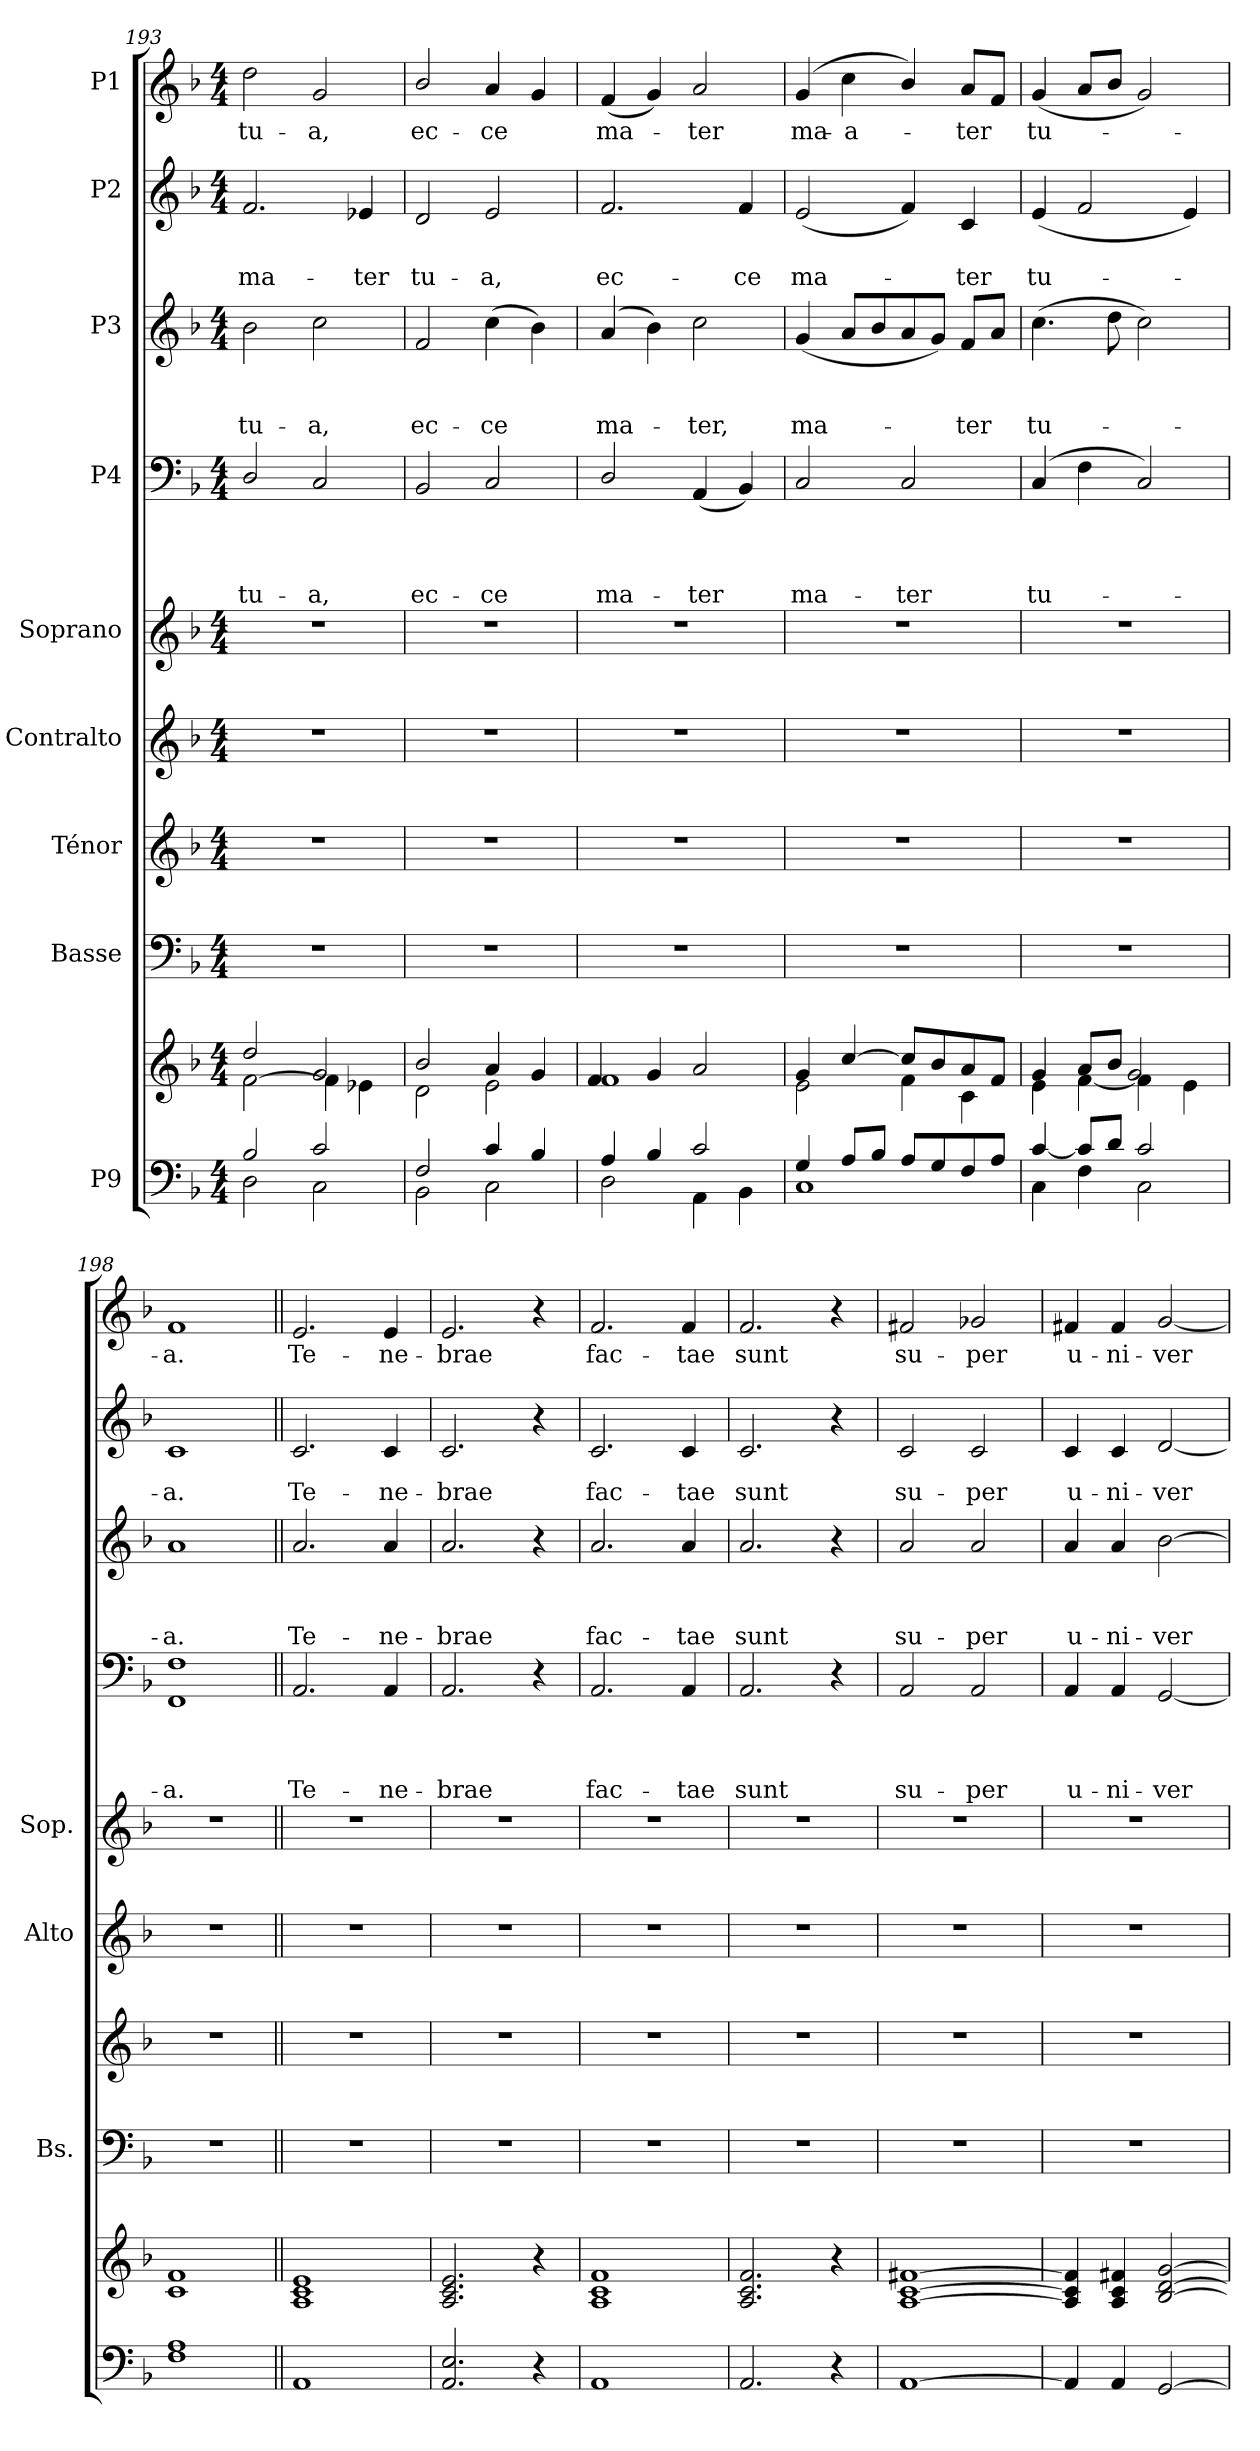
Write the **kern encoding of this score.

**kern	**kern	**kern	**kern	**kern	**kern	**kern	**text	**text	**text	**text	**kern	**text	**text	**text	**kern	**text	**text	**kern	**text
*part9	*part9	*part8	*part7	*part6	*part5	*part4	*part4	*part4	*part4	*part4	*part3	*part3	*part3	*part3	*part2	*part2	*part2	*part1	*part1
*staff10	*staff9	*staff8	*staff7	*staff6	*staff5	*staff4	*staff4	*staff4	*staff4	*staff4	*staff3	*staff3	*staff3	*staff3	*staff2	*staff2	*staff2	*staff1	*staff1
*I"P9	*	*I"Basse	*I"Ténor	*I"Contralto	*I"Soprano	*I"P4	*	*	*	*	*I"P3	*	*	*	*I"P2	*	*	*I"P1	*
*	*	*I'Bs.	*	*I'Alto	*I'Sop.	*	*	*	*	*	*	*	*	*	*	*	*	*	*
*clefF4	*clefG2	*clefF4	*clefG2	*clefG2	*clefG2	*clefF4	*	*	*	*	*clefG2	*	*	*	*clefG2	*	*	*clefG2	*
*	*	*	*ITrd7c12	*	*	*	*	*	*	*	*ITrd7c12	*	*	*	*	*	*	*	*
*k[b-]	*k[b-]	*k[b-]	*k[b-]	*k[b-]	*k[b-]	*k[b-]	*	*	*	*	*k[b-]	*	*	*	*k[b-]	*	*	*k[b-]	*
*F:	*F:	*F:	*F:	*F:	*F:	*F:	*	*	*	*	*F:	*	*	*	*F:	*	*	*F:	*
*M4/4	*M4/4	*M4/4	*M4/4	*M4/4	*M4/4	*M4/4	*	*	*	*	*M4/4	*	*	*	*M4/4	*	*	*M4/4	*
=193	=193	=193	=193	=193	=193	=193	=193	=193	=193	=193	=193	=193	=193	=193	=193	=193	=193	=193	=193
*^	*^	*	*	*	*	*	*	*	*	*	*	*	*	*	*	*	*	*	*
*	*^	*	*^	*	*	*	*	*	*	*	*	*	*	*	*	*	*	*	*	*	*
!	!	!	!	!	!	!	!	!	!	!	!	!	!	!LO:LY:b	!	!	!	!LO:LY:b	!	!	!LO:LY:b	!	!LO:LY:b
2B-/	2D\	1ryy	1ryy	2dd/	[<2f\	1r	1r	1r	1r	2D/	.	.	.	tu-	2B-\	.	.	tu-	2.f/	.	ma-	2dd\	tu-
!	!	!	!	!	!	!	!	!	!	!	!	!	!	!LO:LY:b	!	!	!	!LO:LY:b	!	!	!	!	!LO:LY:b
2c/	2C\	.	.	2g/	4f\]	.	.	.	.	2C/	.	.	.	-a,	2c\	.	.	-a,	.	.	.	2g/	-a,
!	!	!	!	!	!	!	!	!	!	!	!	!	!	!	!	!	!	!	!	!	!LO:LY:b	!	!
.	.	.	.	.	4e-X\	.	.	.	.	.	.	.	.	.	.	.	.	.	4e-X/	.	-ter	.	.
=194	=194	=194	=194	=194	=194	=194	=194	=194	=194	=194	=194	=194	=194	=194	=194	=194	=194	=194	=194	=194	=194	=194	=194
!	!	!	!	!	!	!	!	!	!	!	!	!	!	!LO:LY:b	!	!	!	!LO:LY:b	!	!	!LO:LY:b	!	!LO:LY:b
2F/	2BB-\	1ryy	1ryy	2d\	2b-/	1r	1r	1r	1r	2BB-/	.	.	.	ec-	2F/	.	.	ec-	2d/	.	tu-	2b-/	ec-
!	!	!	!	!	!	!	!	!	!	!	!	!	!	!LO:LY:b	!	!	!	!LO:LY:b	!	!	!LO:LY:b	!	!LO:LY:b
4c/	2C\	.	.	2e\	4a/	.	.	.	.	2C/	.	.	.	-ce	(>4c\	.	.	-ce	2e/	.	-a,	4a/	-ce
4B-/	.	.	.	.	4g/	.	.	.	.	.	.	.	.	.	4B-\)	.	.	.	.	.	.	4g/	.
=195	=195	=195	=195	=195	=195	=195	=195	=195	=195	=195	=195	=195	=195	=195	=195	=195	=195	=195	=195	=195	=195	=195	=195
!	!	!	!	!	!	!	!	!	!	!	!	!	!	!LO:LY:b	!	!	!	!LO:LY:b	!	!	!LO:LY:b	!	!LO:LY:b
4A/	2D\	1ryy	1ryy	1f	4f/	1r	1r	1r	1r	2D/	.	.	.	ma-	(<4A/	.	.	ma-	2.f/	.	ec-	(<4f/	ma-
4B-/	.	.	.	.	4g/	.	.	.	.	.	.	.	.	.	4B-\)	.	.	.	.	.	.	4g/)	.
!	!	!	!	!	!	!	!	!	!	!	!	!	!	!LO:LY:b	!	!	!	!LO:LY:b	!	!	!	!	!LO:LY:b
4AA\	2c/	.	.	.	2a/	.	.	.	.	(<4AA/	.	.	.	-ter	2c\	.	.	-ter,	.	.	.	2a/	-ter
!	!	!	!	!	!	!	!	!	!	!	!	!	!	!	!	!	!	!	!	!	!LO:LY:b	!	!
4BB-\	.	.	.	.	.	.	.	.	.	4BB-/)	.	.	.	.	.	.	.	.	4f/	.	-ce	.	.
=196	=196	=196	=196	=196	=196	=196	=196	=196	=196	=196	=196	=196	=196	=196	=196	=196	=196	=196	=196	=196	=196	=196	=196
!	!	!	!	!	!	!	!	!	!	!	!	!	!	!LO:LY:b	!	!	!	!LO:LY:b	!	!	!LO:LY:b	!	!LO:LY:b
4G/	1C	1ryy	1ryy	2e\	4g/	1r	1r	1r	1r	2C/	.	.	.	ma-	(<4G/	.	.	ma-	(<2e/	.	ma-	(<4g/	ma-
!	!	!	!	!	!	!	!	!	!	!	!	!	!	!	!	!	!	!	!	!	!	!	!LO:LY:b
8A/L	.	.	.	.	[>4cc/	.	.	.	.	.	.	.	.	.	8A/L	.	.	.	.	.	.	4cc\	-a-
8B-/J	.	.	.	.	.	.	.	.	.	.	.	.	.	.	8B-/	.	.	.	.	.	.	.	.
!	!	!	!	!	!	!	!	!	!	!	!	!	!	!LO:LY:b	!	!	!	!	!	!	!	!	!
8A/L	.	.	.	4f\	8cc/L]	.	.	.	.	2C/	.	.	.	-ter	8A/	.	.	.	4f/)	.	.	4b-/)	.
8G/	.	.	.	.	8b-/	.	.	.	.	.	.	.	.	.	8G/J)	.	.	.	.	.	.	.	.
!	!	!	!	!	!	!	!	!	!	!	!	!	!	!	!	!	!	!LO:LY:b	!	!	!LO:LY:b	!	!LO:LY:b
8F/	.	.	.	4c\	8a/	.	.	.	.	.	.	.	.	.	8F/L	.	.	-ter	4c/	.	-ter	8a/L	-ter
8A/J	.	.	.	.	8f/J	.	.	.	.	.	.	.	.	.	8A/J	.	.	.	.	.	.	8f/J	.
=197	=197	=197	=197	=197	=197	=197	=197	=197	=197	=197	=197	=197	=197	=197	=197	=197	=197	=197	=197	=197	=197	=197	=197
!	!	!	!	!	!	!	!	!	!	!	!	!	!	!LO:LY:b	!	!	!	!LO:LY:b	!	!	!LO:LY:b	!	!LO:LY:b
4C\	[>4c/	1ryy	1ryy	4e\	4g/	1r	1r	1r	1r	(<4C/	.	.	.	tu-	(>4.c\	.	.	tu-	(<4e/	.	tu-	(<4g/	tu-
4F\	8c/L]	.	.	[<4f\	8a/L	.	.	.	.	4F\	.	.	.	.	.	.	.	.	2f/	.	.	8a/L	.
.	8d/J	.	.	.	8b-/J	.	.	.	.	.	.	.	.	.	8d\	.	.	.	.	.	.	8b-/J	.
2C\	2c/	.	.	4f\]	2g/	.	.	.	.	2C/)	.	.	.	.	2c\)	.	.	.	.	.	.	2g/)	.
.	.	.	.	4e\	.	.	.	.	.	.	.	.	.	.	.	.	.	.	4e/)	.	.	.	.
=198	=198	=198	=198	=198	=198	=198	=198	=198	=198	=198	=198	=198	=198	=198	=198	=198	=198	=198	=198	=198	=198	=198	=198
!	!	!	!	!	!	!	!	!	!	!	!	!	!	!LO:LY:b	!	!	!	!LO:LY:b	!	!	!LO:LY:b	!	!LO:LY:b
1A	1F	1ryy	1ryy	1f	1c	1r	1r	1r	1r	1FF 1F	.	.	.	-a.	1A	.	.	-a.	1c	.	-a.	1f	-a.
!!LO:PB:g=z
=199||	=199||	=199||	=199||	=199||	=199||	=199||	=199||	=199||	=199||	=199||	=199||	=199||	=199||	=199||	=199||	=199||	=199||	=199||	=199||	=199||	=199||	=199||	=199||
!	!	!	!	!	!	!	!	!	!	!	!	!	!	!LO:LY:b	!	!	!	!LO:LY:b	!	!	!LO:LY:b	!	!LO:LY:b
1AA	1ryy	1ryy	1ryy	1ryy	1A 1c 1e	1r	1r	1r	1r	2.AA/	.	.	.	Te-	2.A/	.	.	Te-	2.c/	.	Te-	2.e/	Te-
!	!	!	!	!	!	!	!	!	!	!	!	!	!	!LO:LY:b	!	!	!	!LO:LY:b	!	!	!LO:LY:b	!	!LO:LY:b
.	.	.	.	.	.	.	.	.	.	4AA/	.	.	.	-ne-	4A/	.	.	-ne-	4c/	.	-ne-	4e/	-ne-
=200	=200	=200	=200	=200	=200	=200	=200	=200	=200	=200	=200	=200	=200	=200	=200	=200	=200	=200	=200	=200	=200	=200	=200
!	!	!	!	!	!	!	!	!	!	!	!	!	!	!LO:LY:b	!	!	!	!LO:LY:b	!	!	!LO:LY:b	!	!LO:LY:b
2.AA/ 2.E/	1ryy	1ryy	1ryy	1ryy	2.A/ 2.c/ 2.e/	1r	1r	1r	1r	2.AA/	.	.	.	-brae	2.A/	.	.	-brae	2.c/	.	-brae	2.e/	-brae
4r	.	.	.	.	4r	.	.	.	.	4r	.	.	.	.	4r	.	.	.	4r	.	.	4r	.
=201	=201	=201	=201	=201	=201	=201	=201	=201	=201	=201	=201	=201	=201	=201	=201	=201	=201	=201	=201	=201	=201	=201	=201
!	!	!	!	!	!	!	!	!	!	!	!	!	!	!LO:LY:b	!	!	!	!LO:LY:b	!	!	!LO:LY:b	!	!LO:LY:b
1AA	1ryy	1ryy	1ryy	1ryy	1A 1c 1f	1r	1r	1r	1r	2.AA/	.	.	.	fac-	2.A/	.	.	fac-	2.c/	.	fac-	2.f/	fac-
!	!	!	!	!	!	!	!	!	!	!	!	!	!	!LO:LY:b	!	!	!	!LO:LY:b	!	!	!LO:LY:b	!	!LO:LY:b
.	.	.	.	.	.	.	.	.	.	4AA/	.	.	.	-tae	4A/	.	.	-tae	4c/	.	-tae	4f/	-tae
=202	=202	=202	=202	=202	=202	=202	=202	=202	=202	=202	=202	=202	=202	=202	=202	=202	=202	=202	=202	=202	=202	=202	=202
!	!	!	!	!	!	!	!	!	!	!	!	!	!	!LO:LY:b	!	!	!	!LO:LY:b	!	!	!LO:LY:b	!	!LO:LY:b
2.AA/	1ryy	1ryy	1ryy	1ryy	2.A/ 2.c/ 2.f/	1r	1r	1r	1r	2.AA/	.	.	.	sunt	2.A/	.	.	sunt	2.c/	.	sunt	2.f/	sunt
4r	.	.	.	.	4r	.	.	.	.	4r	.	.	.	.	4r	.	.	.	4r	.	.	4r	.
=203	=203	=203	=203	=203	=203	=203	=203	=203	=203	=203	=203	=203	=203	=203	=203	=203	=203	=203	=203	=203	=203	=203	=203
!	!	!	!	!	!	!	!	!	!	!	!	!	!	!LO:LY:b	!	!	!	!LO:LY:b	!	!	!LO:LY:b	!	!LO:LY:b
[<1AA	1ryy	1ryy	1ryy	1ryy	[<1A [<1c [>1f#X	1r	1r	1r	1r	2AA/	.	.	.	su-	2A/	.	.	su-	2c/	.	su-	2f#X/	su-
!	!	!	!	!	!	!	!	!	!	!	!	!	!	!LO:LY:b	!	!	!	!LO:LY:b	!	!	!LO:LY:b	!	!LO:LY:b
.	.	.	.	.	.	.	.	.	.	2AA/	.	.	.	-per	2A/	.	.	-per	2c/	.	-per	2g-X/	-per
=204	=204	=204	=204	=204	=204	=204	=204	=204	=204	=204	=204	=204	=204	=204	=204	=204	=204	=204	=204	=204	=204	=204	=204
!	!	!	!	!	!	!	!	!	!	!	!	!	!	!LO:LY:b	!	!	!	!LO:LY:b	!	!	!LO:LY:b	!	!LO:LY:b
4AA/]	1ryy	1ryy	1ryy	1ryy	4A/] 4c/] 4f#/]	1r	1r	1r	1r	4AA/	.	.	.	u-	4A/	.	.	u-	4c/	.	u-	4f#X/	u-
!	!	!	!	!	!	!	!	!	!	!	!	!	!	!LO:LY:b	!	!	!	!LO:LY:b	!	!	!LO:LY:b	!	!LO:LY:b
4AA/	.	.	.	.	4A/ 4c/ 4f#X/	.	.	.	.	4AA/	.	.	.	-ni-	4A/	.	.	-ni-	4c/	.	-ni-	4f#/	-ni-
!	!	!	!	!	!	!	!	!	!	!	!	!	!	!LO:LY:b	!	!	!	!LO:LY:b	!	!	!LO:LY:b	!	!LO:LY:b
[<2GG/	.	.	.	.	[<2B-/ [<2d/ [>2g/	.	.	.	.	[<2GG/	.	.	.	-ver-	[<2B-\	.	.	-ver-	[<2d/	.	-ver-	[<2g/	-ver-
*v	*v	*v	*	*	*	*	*	*	*	*	*	*	*	*	*	*	*	*	*	*	*	*	*
*	*v	*v	*v	*	*	*	*	*	*	*	*	*	*	*	*	*	*	*	*	*	*
=	=	=	=	=	=	=	=	=	=	=	=	=	=	=	=	=	=	=	=
*-	*-	*-	*-	*-	*-	*-	*-	*-	*-	*-	*-	*-	*-	*-	*-	*-	*-	*-	*-
